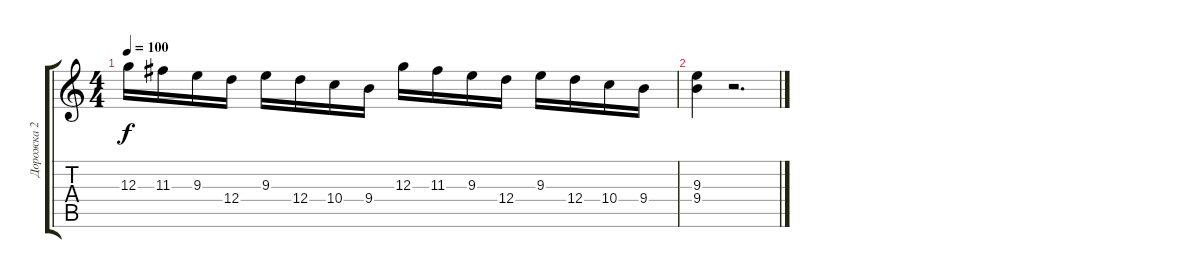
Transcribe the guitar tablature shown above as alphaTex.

\track ("Дорожка 2" "Дорожка 2") {instrument distortionguitar}
\staff {score tabs}
\tuning (E4 B3 G3 D3 A2 E2) {hide}
\ts (4 4)
\tempo 100
\clef g2
\ks c
12.3.16{dy f} 11.3.16 9.3.16 12.4.16 9.3.16 12.4.16 10.4.16 9.4.16 12.3.16 11.3.16 9.3.16 12.4.16 9.3.16 12.4.16 10.4.16 9.4.16 |
(9.3 9.4).4 r.2{d}
